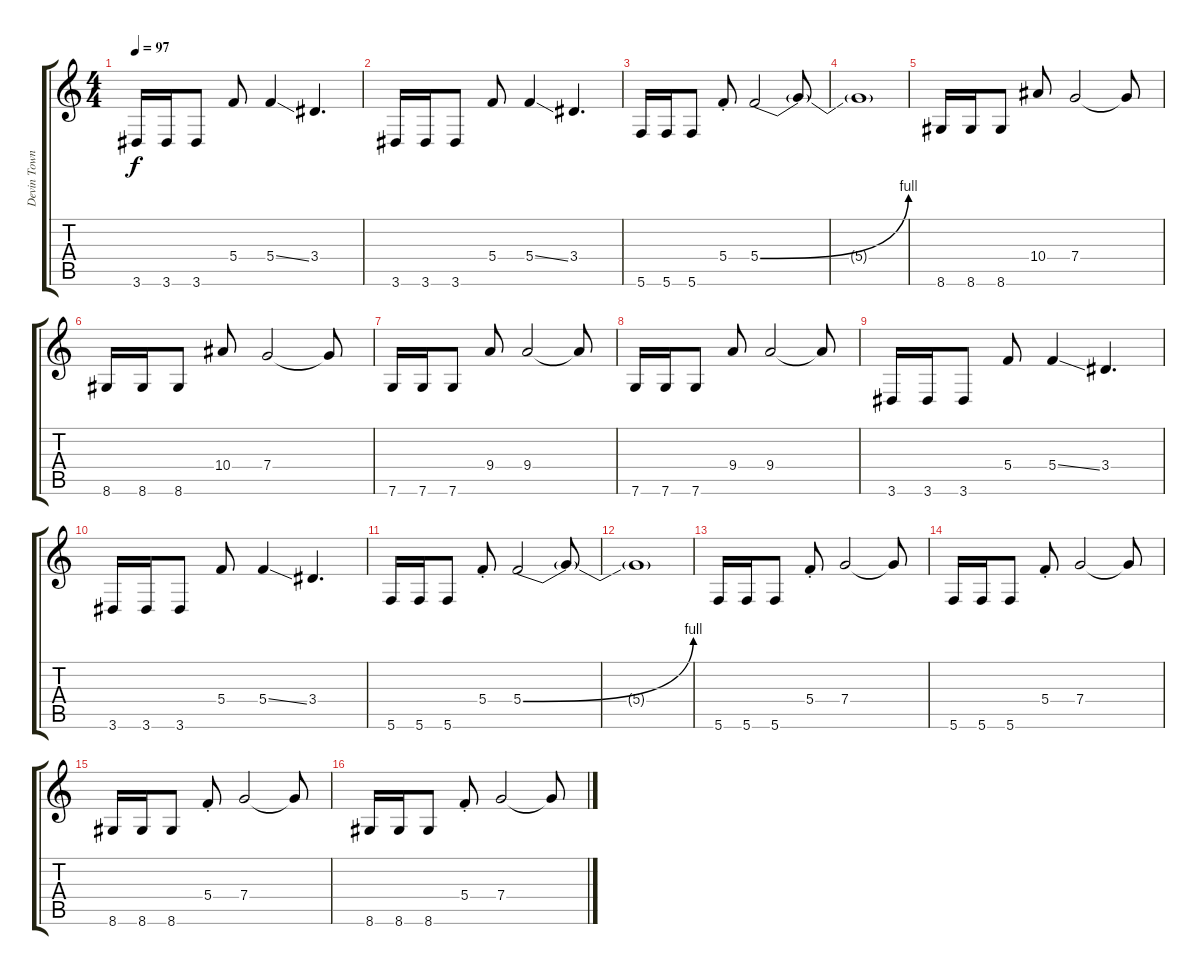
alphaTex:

\track ("Devin Townsend" "Devin Town") {instrument electricguitarclean}
\staff {score tabs}
\tuning (E4 C4 G3 C3 G2 C2) {hide}
\ts (4 4)
\tempo 97
\clef g2
\ks c
3.6.16{dy f} 3.6.16 3.6.8 5.4.8 5.4{ss}.4 3.4.4{d} |
3.6.16 3.6.16 3.6.8 5.4.8 5.4{ss}.4 3.4.4{d} |
5.6.16 5.6.16 5.6.8 5.4{st}.8 5.4{be (bend 0 0 60 4)}.2 5.4{t}.8 |
5.4{t}.1 |
8.6.16 8.6.16 8.6.8 10.4.8 7.4.2 7.4{t}.8 |
8.6.16 8.6.16 8.6.8 10.4.8 7.4.2 7.4{t}.8 |
7.6.16 7.6.16 7.6.8 9.4.8 9.4.2 9.4{t}.8 |
7.6.16 7.6.16 7.6.8 9.4.8 9.4.2 9.4{t}.8 |
3.6.16 3.6.16 3.6.8 5.4.8 5.4{ss}.4 3.4.4{d} |
3.6.16 3.6.16 3.6.8 5.4.8 5.4{ss}.4 3.4.4{d} |
5.6.16 5.6.16 5.6.8 5.4{st}.8 5.4{be (bend 0 0 60 4)}.2 5.4{t}.8 |
5.4{t}.1 |
5.6.16 5.6.16 5.6.8 5.4{st}.8 7.4.2 7.4{t}.8 |
5.6.16 5.6.16 5.6.8 5.4{st}.8 7.4.2 7.4{t}.8 |
8.6.16 8.6.16 8.6.8 5.4{st}.8 7.4.2 7.4{t}.8 |
8.6.16 8.6.16 8.6.8 5.4{st}.8 7.4.2 7.4{t}.8
